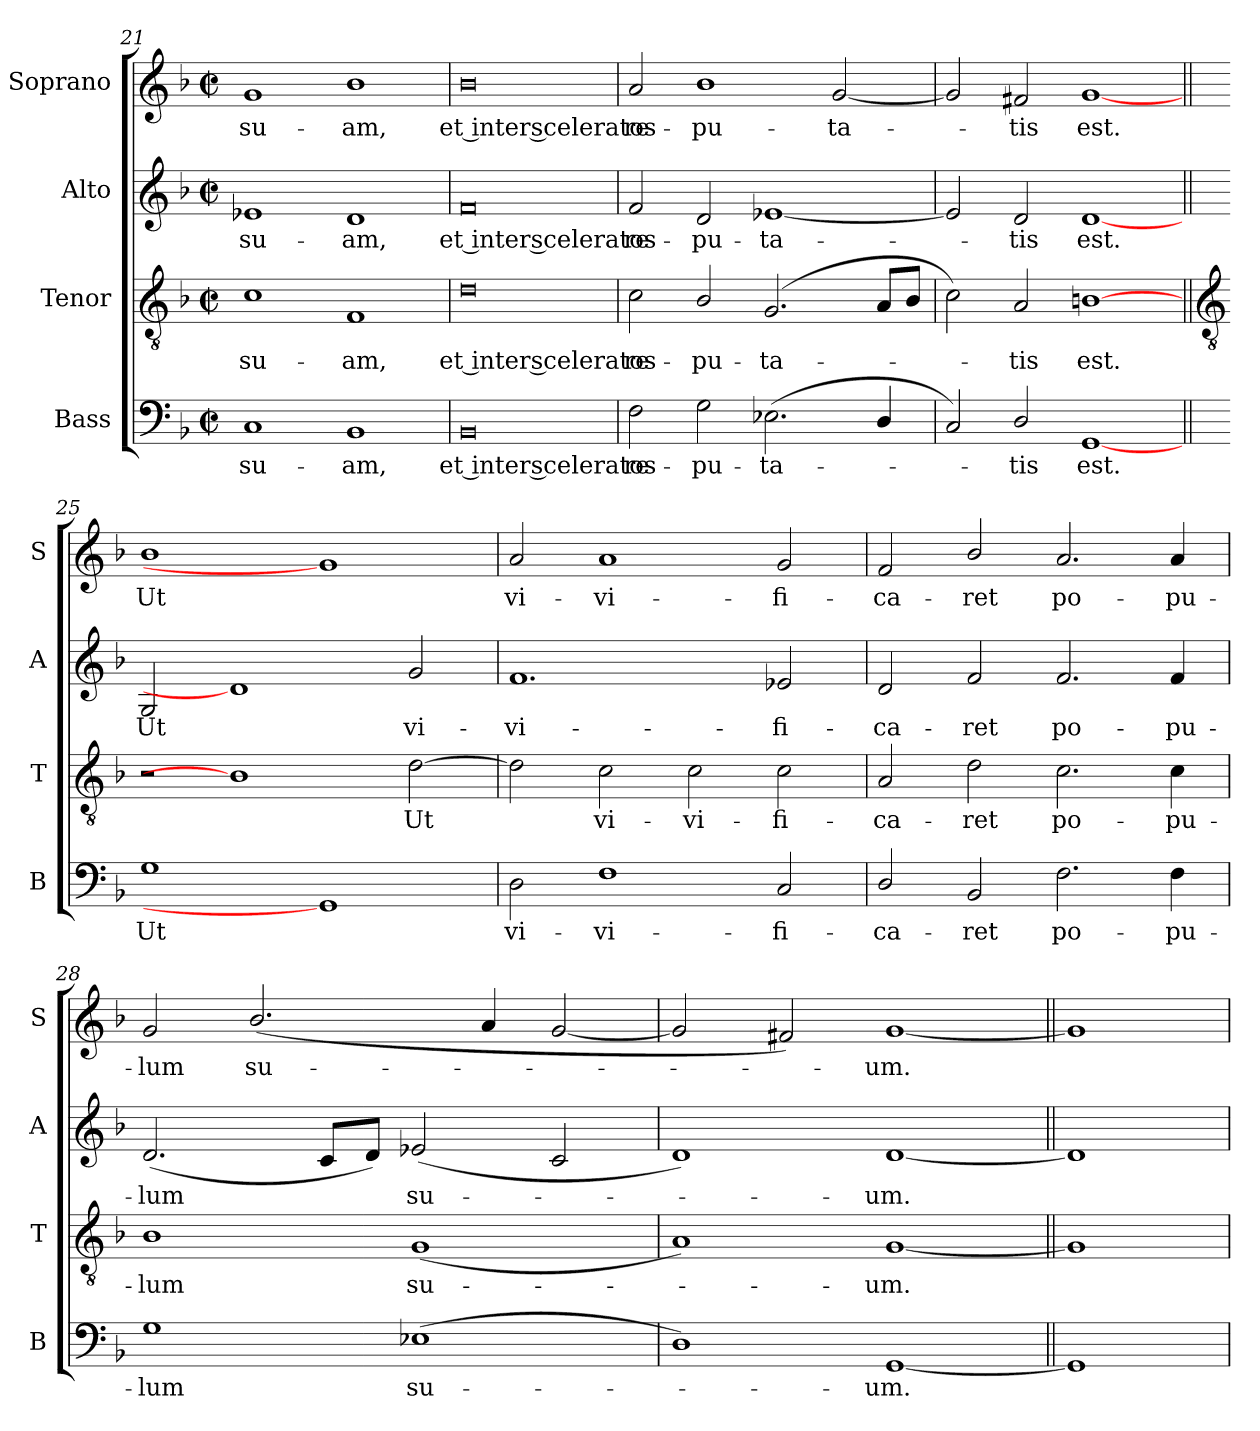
**kern	**text	**kern	**text	**kern	**text	**kern	**text
*part4	*part4	*part3	*part3	*part2	*part2	*part1	*part1
*staff4	*staff4	*staff3	*staff3	*staff2	*staff2	*staff1	*staff1
*I"Bass	*	*I"Tenor	*	*I"Alto	*	*I"Soprano	*
*I'B	*	*I'T	*	*I'A	*	*I'S	*
*clefF4	*	*clefGv2	*	*clefG2	*	*clefG2	*
*k[b-]	*	*k[b-]	*	*k[b-]	*	*k[b-]	*
*F:	*	*F:	*	*F:	*	*F:	*
*M4/2	*	*M4/2	*	*M4/2	*	*M4/2	*
*met(c|)	*	*met(c|)	*	*met(c|)	*	*met(c|)	*
=21	=21	=21	=21	=21	=21	=21	=21
!	!LO:LY:b	!	!LO:LY:b	!	!LO:LY:b	!	!LO:LY:b
1C	su-	1c	su-	1e-X	su-	1g	su-
!	!LO:LY:b	!	!LO:LY:b	!	!LO:LY:b	!	!LO:LY:b
1BB-	-am,	1F	-am,	1d	-am,	1b-	-am,
=22	=22	=22	=22	=22	=22	=22	=22
!	!LO:LY:b	!	!LO:LY:b	!	!LO:LY:b	!	!LO:LY:b
0BB-	et inter sceleratos	0d	et inter sceleratos	0f	et inter sceleratos	0b-	et inter sceleratos
=23	=23	=23	=23	=23	=23	=23	=23
!	!LO:LY:b	!	!LO:LY:b	!	!LO:LY:b	!	!LO:LY:b
2F	re-	2c	re-	2f	re-	2a	re-
!	!LO:LY:b	!	!LO:LY:b	!	!LO:LY:b	!	!LO:LY:b
2G	-pu-	2B-/	-pu-	2d	-pu-	1b-	-pu-
!	!LO:LY:b	!	!LO:LY:b	!	!LO:LY:b	!	!
(<2.E-X	-ta-	(<2.G	-ta-	[1e-X	-ta-	.	.
!	!	!	!	!	!	!	!LO:LY:b
.	.	.	.	.	.	[2g	-ta-
4D/	.	8AL	.	.	.	.	.
.	.	8B-J	.	.	.	.	.
=24	=24	=24	=24	=24	=24	=24	=24
2C)	.	2c)	.	2e-]	.	2g]	.
!	!LO:LY:b	!	!LO:LY:b	!	!LO:LY:b	!	!LO:LY:b
2D/	tis	2A	tis	2d	tis	2f#X	tis
!	!LO:LY:b	!	!LO:LY:b	!	!LO:LY:b	!	!LO:LY:b
[1GG	est.	[1Bn	est.	[1d	est.	[1g	est.
!!LO:LB:g=z
=25||	=25||	=25||	=25||	=25||	=25||	=25||	=25||
*	*	*clefGv2	*	*	*	*	*
!	!LO:LY:b	!	!	!	!LO:LY:b	!	!LO:LY:b
1G	Ut	2r	.	2G	Ut	1b-	Ut
.	.	1B]	.	1d]	.	.	.
1GG]	.	.	.	.	.	1g]	.
!	!	!	!LO:LY:b	!	!LO:LY:b	!	!
.	.	[2d	Ut	2g	vi-	.	.
=26	=26	=26	=26	=26	=26	=26	=26
!	!LO:LY:b	!	!	!	!LO:LY:b	!	!LO:LY:b
2D	vi-	2d]	.	1.f	-vi-	2a	vi-
!	!LO:LY:b	!	!LO:LY:b	!	!	!	!LO:LY:b
1F	-vi-	2c	vi-	.	.	1a	-vi-
!	!	!	!LO:LY:b	!	!	!	!
.	.	2c	-vi-	.	.	.	.
!	!LO:LY:b	!	!LO:LY:b	!	!LO:LY:b	!	!LO:LY:b
2C	-fi-	2c	-fi-	2e-X	-fi-	2g	-fi-
=27	=27	=27	=27	=27	=27	=27	=27
!	!LO:LY:b	!	!LO:LY:b	!	!LO:LY:b	!	!LO:LY:b
2D/	-ca-	2A	-ca-	2d	-ca-	2f	-ca-
!	!LO:LY:b	!	!LO:LY:b	!	!LO:LY:b	!	!LO:LY:b
2BB-	-ret	2d	-ret	2f	-ret	2b-/	-ret
!	!LO:LY:b	!	!LO:LY:b	!	!LO:LY:b	!	!LO:LY:b
2.F	po-	2.c	po-	2.f	po-	2.a	po-
!	!LO:LY:b	!	!LO:LY:b	!	!LO:LY:b	!	!LO:LY:b
4F	-pu-	4c	-pu-	4f	-pu-	4a	-pu-
=28	=28	=28	=28	=28	=28	=28	=28
!	!LO:LY:b	!	!LO:LY:b	!	!LO:LY:b	!	!LO:LY:b
1G	-lum	1B-	-lum	(<2.d	-lum	2g	-lum
!	!	!	!	!	!	!	!LO:LY:b
.	.	.	.	.	.	(<2.b-/	su-
.	.	.	.	8cL	.	.	.
.	.	.	.	8dJ)	.	.	.
!	!LO:LY:b	!	!LO:LY:b	!	!LO:LY:b	!	!
(>1E-X	su-	(<1G	su-	(<2e-X	su-	.	.
.	.	.	.	.	.	4a	.
.	.	.	.	2c	.	[2g	.
=29	=29	=29	=29	=29	=29	=29	=29
1D)	.	1A)	.	1d)	.	2g]	.
.	.	.	.	.	.	2f#X)	.
!	!LO:LY:b	!	!LO:LY:b	!	!LO:LY:b	!	!LO:LY:b
[1GG	um.	[1G	um.	[1d	um.	[1g	um.
=30||	=30||	=30||	=30||	=30||	=30||	=30||	=30||
1GG]	.	1G]	.	1d]	.	1g]	.
=	=	=	=	=	=	=	=
*-	*-	*-	*-	*-	*-	*-	*-
